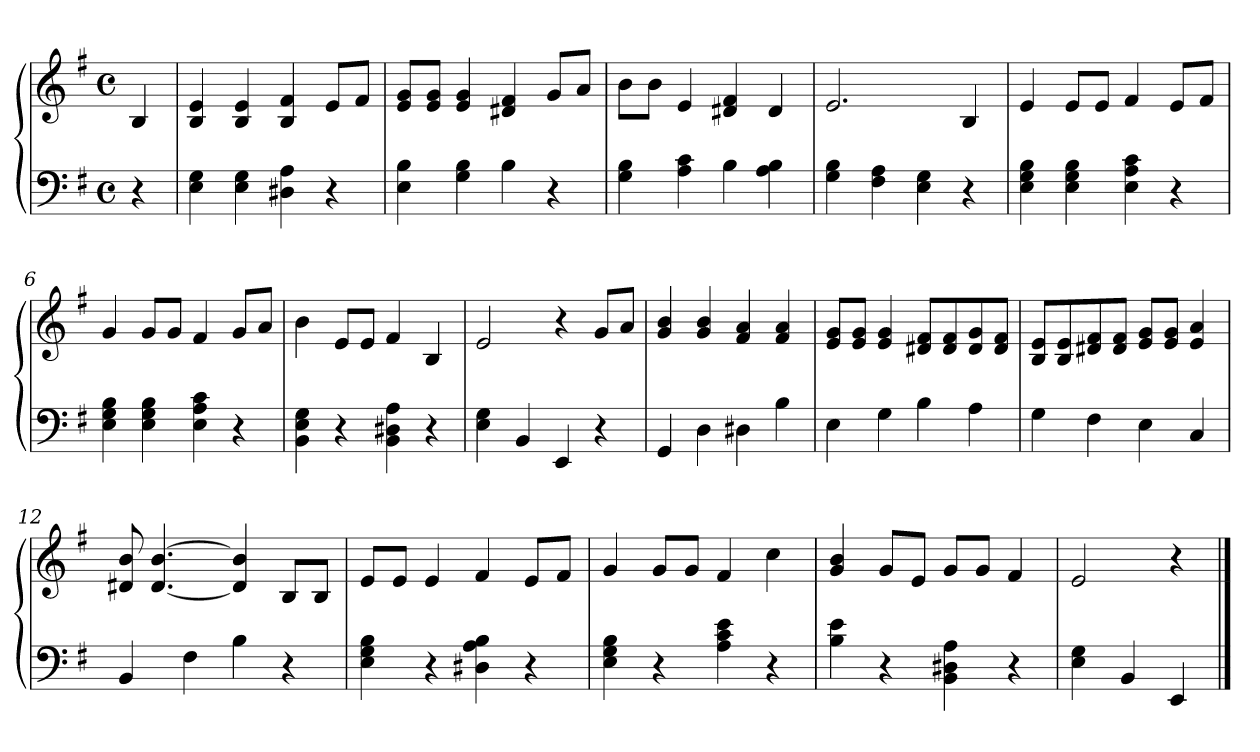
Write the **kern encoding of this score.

**kern	**kern
*part1	*part1
*staff2	*staff1
*clefF4	*clefG2
*k[f#]	*k[f#]
*G:	*G:
*M4/4	*M4/4
*met(c)	*met(c)
=	=
4r	4B/
=1	=1
4E\ 4G\	4B/ 4e/
4E\ 4G\	4B/ 4e/
4D#X\ 4A\	4B/ 4f#/
4r	8e/L
.	8f#/J
=2	=2
4E\ 4B\	8e/ 8g/L
.	8e/ 8g/J
4G\ 4B\	4e/ 4g/
4B\	4d#X/ 4f#/
4r	8g/L
.	8a/J
=3	=3
4G\ 4B\	8b\L
.	8b\J
4A\ 4c\	4e/
4B\	4d#X/ 4f#/
4A\ 4B\	4d#/
=4	=4
4G\ 4B\	2.e/
4F#\ 4A\	.
4E\ 4G\	.
4r	4B/
!!LO:LB:g=z
=5	=5
4E\ 4G\ 4B\	4e/
4E\ 4G\ 4B\	8e/L
.	8e/J
4E\ 4A\ 4c\	4f#/
4r	8e/L
.	8f#/J
=6	=6
4E\ 4G\ 4B\	4g/
4E\ 4G\ 4B\	8g/L
.	8g/J
4E\ 4A\ 4c\	4f#/
4r	8g/L
.	8a/J
=7	=7
4BB\ 4E\ 4G\	4b\
4r	8e/L
.	8e/J
4BB\ 4D#X\ 4A\	4f#/
4r	4B/
=8	=8
4E\ 4G\	2e/
4BB/	.
4EE/	4r
4r	8g/L
.	8a/J
!!LO:LB:g=z
=9	=9
4GG/	4g/ 4b/
4D\	4g/ 4b/
4D#X\	4f#/ 4a/
4B\	4f#/ 4a/
=10	=10
4E\	8e/ 8g/L
.	8e/ 8g/J
4G\	4e/ 4g/
4B\	8d#X/ 8f#/L
.	8d#/ 8f#/
4A\	8d#/ 8g/
.	8d#/ 8f#/J
=11	=11
4G\	8B/ 8e/L
.	8B/ 8e/
4F#\	8d#X/ 8f#/
.	8d#/ 8f#/J
4E\	8e/ 8g/L
.	8e/ 8g/J
4C/	4e/ 4a/
=12	=12
4BB/	8d#X/ 8b/
.	[4.d#/ [4.b/
4F#\	.
4B\	4d#/] 4b/]
4r	8B/L
.	8B/J
!!LO:LB:g=z
=13	=13
4E\ 4G\ 4B\	8e/L
.	8e/J
4r	4e/
4D#X\ 4A\ 4B\	4f#/
4r	8e/L
.	8f#/J
=14	=14
4E\ 4G\ 4B\	4g/
4r	8g/L
.	8g/J
4A\ 4c\ 4e\	4f#/
4r	4cc\
=15	=15
4B\ 4e\	4g/ 4b/
4r	8g/L
.	8e/J
4BB\ 4D#X\ 4A\	8g/L
.	8g/J
4r	4f#/
=16	=16
4E\ 4G\	2e/
4BB/	.
4EE/	4r
==	==
*-	*-
